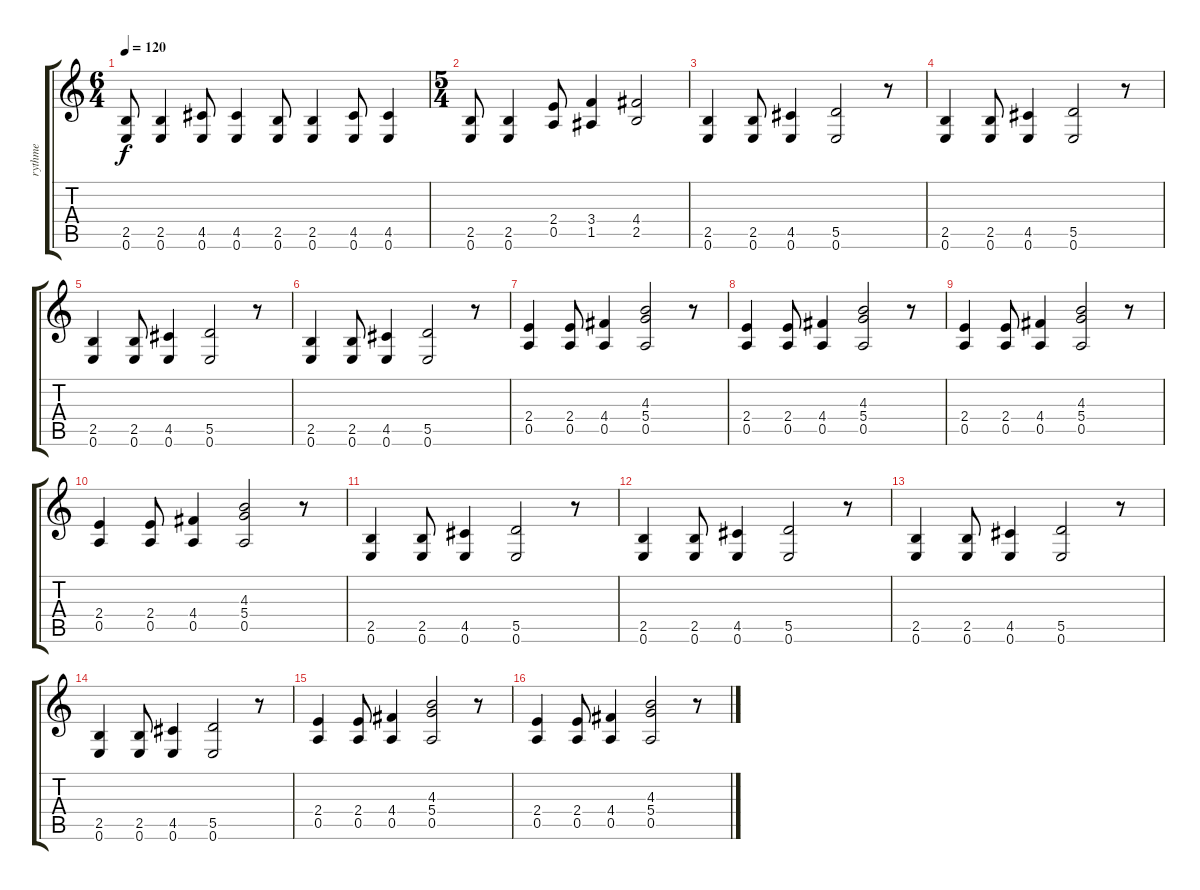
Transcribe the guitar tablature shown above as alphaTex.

\track ("rythme" "rythme") {instrument distortionguitar}
\staff {score tabs}
\tuning (E4 B3 G3 D3 A2 E2) {hide}
\ts (6 4)
\tempo 120
\clef g2
\ks c
(2.5 0.6).8{dy f} (2.5 0.6).4 (4.5 0.6).8 (4.5 0.6).4 (2.5 0.6).8 (2.5 0.6).4 (4.5 0.6).8 (4.5 0.6).4 |
\ts (5 4)
(2.5 0.6).8 (2.5 0.6).4 (2.4 0.5).8 (3.4 1.5).4 (4.4 2.5).2 |
(2.5 0.6).4 (2.5 0.6).8 (4.5 0.6).4 (5.5 0.6).2 r.8 |
(2.5 0.6).4 (2.5 0.6).8 (4.5 0.6).4 (5.5 0.6).2 r.8 |
(2.5 0.6).4 (2.5 0.6).8 (4.5 0.6).4 (5.5 0.6).2 r.8 |
(2.5 0.6).4 (2.5 0.6).8 (4.5 0.6).4 (5.5 0.6).2 r.8 |
(2.4 0.5).4 (2.4 0.5).8 (4.4 0.5).4 (4.3 5.4 0.5).2 r.8 |
(2.4 0.5).4 (2.4 0.5).8 (4.4 0.5).4 (4.3 5.4 0.5).2 r.8 |
(2.4 0.5).4 (2.4 0.5).8 (4.4 0.5).4 (4.3 5.4 0.5).2 r.8 |
(2.4 0.5).4 (2.4 0.5).8 (4.4 0.5).4 (4.3 5.4 0.5).2 r.8 |
(2.5 0.6).4 (2.5 0.6).8 (4.5 0.6).4 (5.5 0.6).2 r.8 |
(2.5 0.6).4 (2.5 0.6).8 (4.5 0.6).4 (5.5 0.6).2 r.8 |
(2.5 0.6).4 (2.5 0.6).8 (4.5 0.6).4 (5.5 0.6).2 r.8 |
(2.5 0.6).4 (2.5 0.6).8 (4.5 0.6).4 (5.5 0.6).2 r.8 |
(2.4 0.5).4 (2.4 0.5).8 (4.4 0.5).4 (4.3 5.4 0.5).2 r.8 |
(2.4 0.5).4 (2.4 0.5).8 (4.4 0.5).4 (4.3 5.4 0.5).2 r.8
